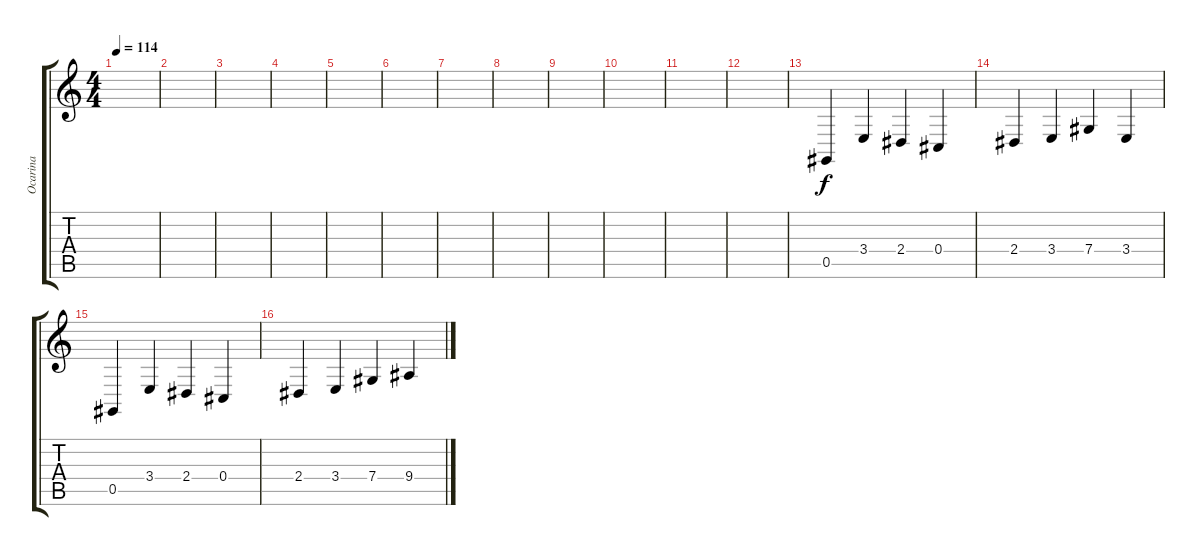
\track ("Ocarina" "Ocarina") {instrument ocarina}
\staff {score tabs}
\tuning (Eb4 Bb3 Gb3 Db3 Ab2 Eb2) {hide}
\ts (4 4)
\tempo 114
\clef g2
\ks c
|
|
|
|
|
|
|
|
|
|
|
|
0.5.4 3.4.4 2.4.4 0.4.4 |
2.4.4 3.4.4 7.4.4 3.4.4 |
0.5.4 3.4.4 2.4.4 0.4.4 |
2.4.4 3.4.4 7.4.4 9.4.4
